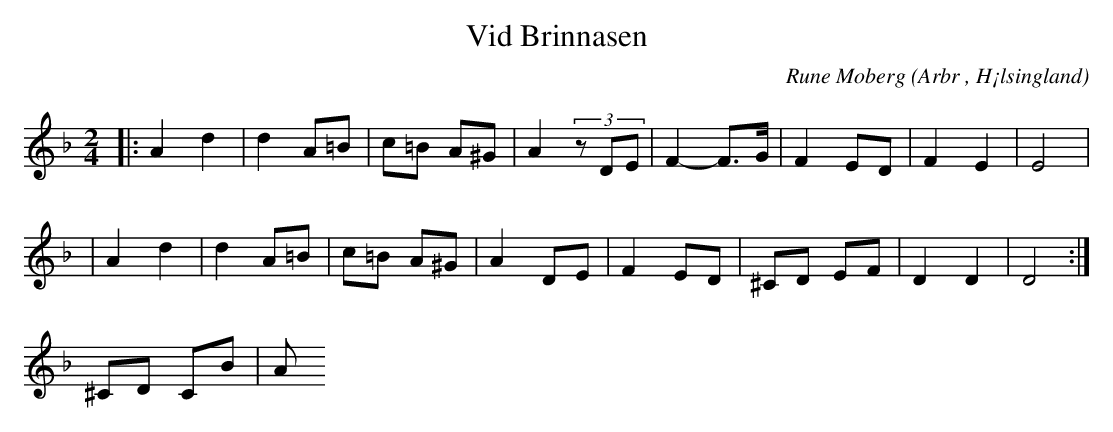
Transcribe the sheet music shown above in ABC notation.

X:1
T:Vid Brinnasen
C: Rune Moberg
O:Arbr , H¡lsingland
M:2/4
L:1/8
K:Dm
|:A2 d2|d2 A=B|c=B A^G|A2 (3zDE| F2-F>G| F2 ED|F2 E2|E4|
| A2 d2|d2 A=B|c=B A^G|A2 DE|F2 ED|^CD EF|D2 D2|D4:|
^CD CB| A
